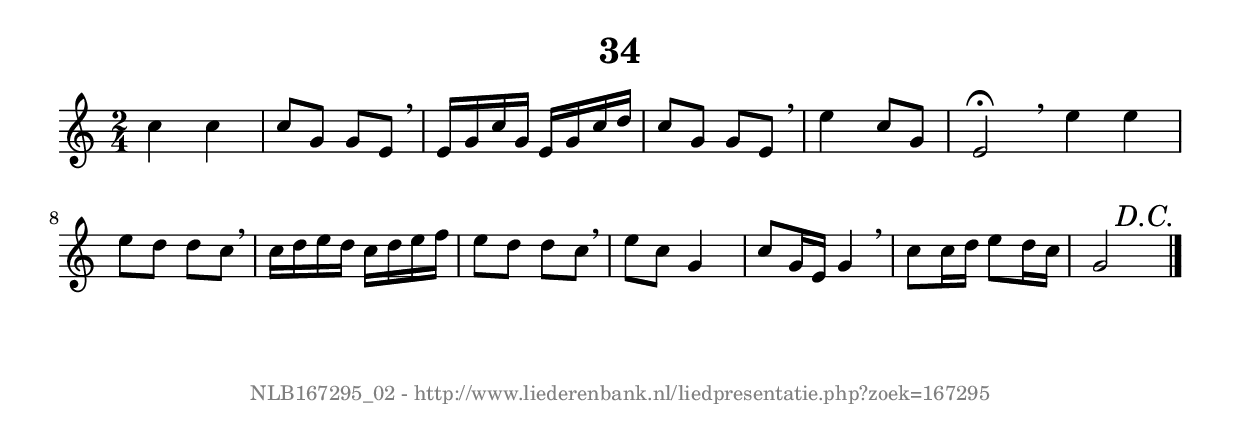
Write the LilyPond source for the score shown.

%
% produced by wce2krn 1.64 (7 June 2014)
%
\version"2.16"
#(append! paper-alist '(("long" . (cons (* 210 mm) (* 2000 mm)))))
#(set-default-paper-size "long")
sb = {\breathe}
mBreak = {\breathe }
bBreak = {\breathe }
x = {\once\override NoteHead #'style = #'cross }
gl=\glissando
itime={\override Staff.TimeSignature #'stencil = ##f }
ficta = {\once\set suggestAccidentals = ##t}
fine = {\once\override Score.RehearsalMark #'self-alignment-X = #1 \mark \markup {\italic{Fine}}}
dc = {\once\override Score.RehearsalMark #'self-alignment-X = #1 \mark \markup {\italic{D.C.}}}
dcf = {\once\override Score.RehearsalMark #'self-alignment-X = #1 \mark \markup {\italic{D.C. al Fine}}}
dcc = {\once\override Score.RehearsalMark #'self-alignment-X = #1 \mark \markup {\italic{D.C. al Coda}}}
ds = {\once\override Score.RehearsalMark #'self-alignment-X = #1 \mark \markup {\italic{D.S.}}}
dsf = {\once\override Score.RehearsalMark #'self-alignment-X = #1 \mark \markup {\italic{D.S. al Fine}}}
dsc = {\once\override Score.RehearsalMark #'self-alignment-X = #1 \mark \markup {\italic{D.S. al Coda}}}
pv = {\set Score.repeatCommands = #'((volta "1"))}
sv = {\set Score.repeatCommands = #'((volta "2"))}
tv = {\set Score.repeatCommands = #'((volta "3"))}
qv = {\set Score.repeatCommands = #'((volta "4"))}
xv = {\set Score.repeatCommands = #'((volta #f))}
\header{ tagline = ""
title = "34"
}
\score {{
\key c \major
\relative g'
{
\set melismaBusyProperties = #'()
\time 2/4
\tempo 4=120
\override Score.MetronomeMark #'transparent = ##t
\override Score.RehearsalMark #'break-visibility = #(vector #t #t #f)
c4 c c8 g g e \sb e16 g c g e g c d c8 g g e \sb e'4 c8 g e2^\fermata \bar ":|:" \bBreak
e'4 e e8 d d c \sb c16 d e d c d e f e8 d d c \sb e c g4 c8 g16 e g4 \sb c8 c16 d e8 d16 c g2\dc \bar "|."
 }}
 \midi { }
 \layout {
            indent = 0.0\cm
}
}
\markup { \vspace #0 } \markup { \with-color #grey \fill-line { \center-column { \smaller "NLB167295_02 - http://www.liederenbank.nl/liedpresentatie.php?zoek=167295" } } }
